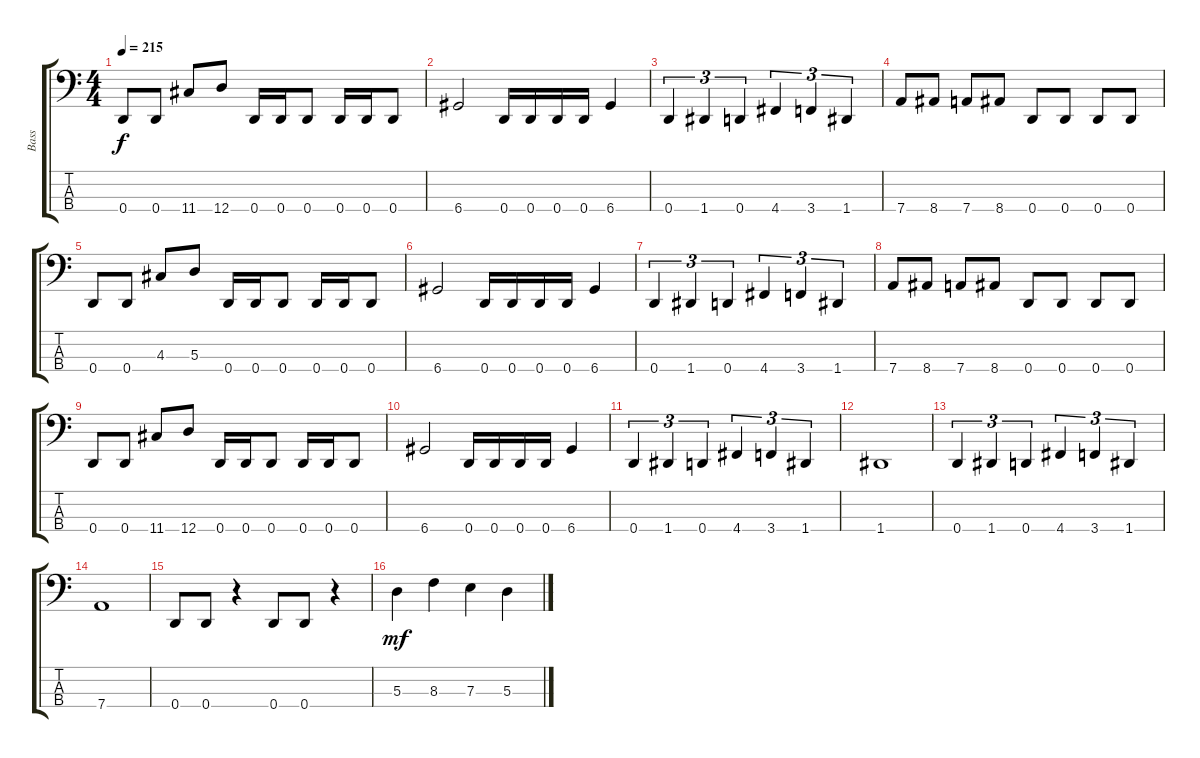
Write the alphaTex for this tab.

\track ("Bass" "Bass") {instrument electricbassfinger}
\staff {score tabs}
\tuning (G2 D2 A1 D1) {hide}
\ts (4 4)
\tempo 215
\clef f4
\ks c
0.4.8{dy f} 0.4.8 11.4.8 12.4.8 0.4.16 0.4.16 0.4.8 0.4.16 0.4.16 0.4.8 |
6.4.2 0.4.16 0.4.16 0.4.16 0.4.16 6.4.4 |
0.4.4{tu (3 2)} 1.4.4{tu (3 2)} 0.4.4{tu (3 2)} 4.4.4{tu (3 2)} 3.4.4{tu (3 2)} 1.4.4{tu (3 2)} |
7.4.8 8.4.8 7.4.8 8.4.8 0.4.8 0.4.8 0.4.8 0.4.8 |
0.4.8 0.4.8 4.3.8 5.3.8 0.4.16 0.4.16 0.4.8 0.4.16 0.4.16 0.4.8 |
6.4.2 0.4.16 0.4.16 0.4.16 0.4.16 6.4.4 |
0.4.4{tu (3 2)} 1.4.4{tu (3 2)} 0.4.4{tu (3 2)} 4.4.4{tu (3 2)} 3.4.4{tu (3 2)} 1.4.4{tu (3 2)} |
7.4.8 8.4.8 7.4.8 8.4.8 0.4.8 0.4.8 0.4.8 0.4.8 |
0.4.8 0.4.8 11.4.8 12.4.8 0.4.16 0.4.16 0.4.8 0.4.16 0.4.16 0.4.8 |
6.4.2 0.4.16 0.4.16 0.4.16 0.4.16 6.4.4 |
0.4.4{tu (3 2)} 1.4.4{tu (3 2)} 0.4.4{tu (3 2)} 4.4.4{tu (3 2)} 3.4.4{tu (3 2)} 1.4.4{tu (3 2)} |
1.4.1 |
0.4.4{tu (3 2)} 1.4.4{tu (3 2)} 0.4.4{tu (3 2)} 4.4.4{tu (3 2)} 3.4.4{tu (3 2)} 1.4.4{tu (3 2)} |
7.4.1 |
0.4.8 0.4.8 r.4 0.4.8 0.4.8 r.4 |
5.3.4{dy mf} 8.3.4 7.3.4 5.3.4
